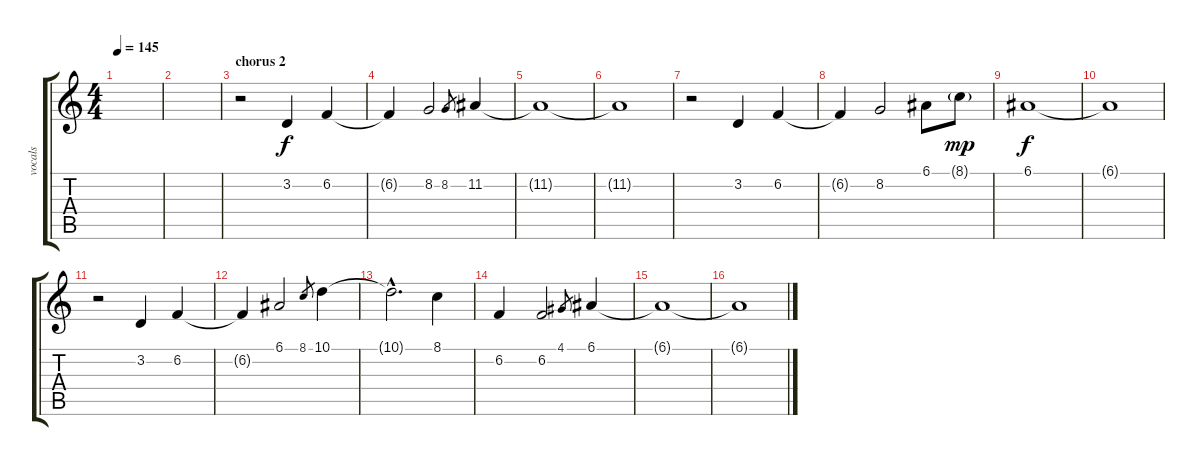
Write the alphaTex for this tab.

\track ("vocals" "vocals") {instrument lead2sawtooth}
\staff {score tabs}
\tuning (E4 B3 G3 D3 A2 E2) {hide}
\ts (4 4)
\tempo 145
\clef g2
\ks c
|
|
\section ("" "chorus 2")
r.2 3.2.4 6.2.4 |
6.2{t}.4 8.2.2 8.2.8{gr} 11.2.4 |
11.2{t}.1 |
11.2{t}.1 |
r.2 3.2.4 6.2.4 |
6.2{t}.4 8.2.2 6.1.8 8.1{g}.8{dy mp} |
6.1.1{dy f} |
6.1{t}.1 |
r.2 3.2.4 6.2.4 |
6.2{t}.4 6.1.2 8.1.8{gr} 10.1.4 |
10.1{hac t}.2{d} 8.1.4 |
6.2.4 6.2.2 4.1.8{gr} 6.1.4 |
6.1{t}.1 |
6.1{t}.1
